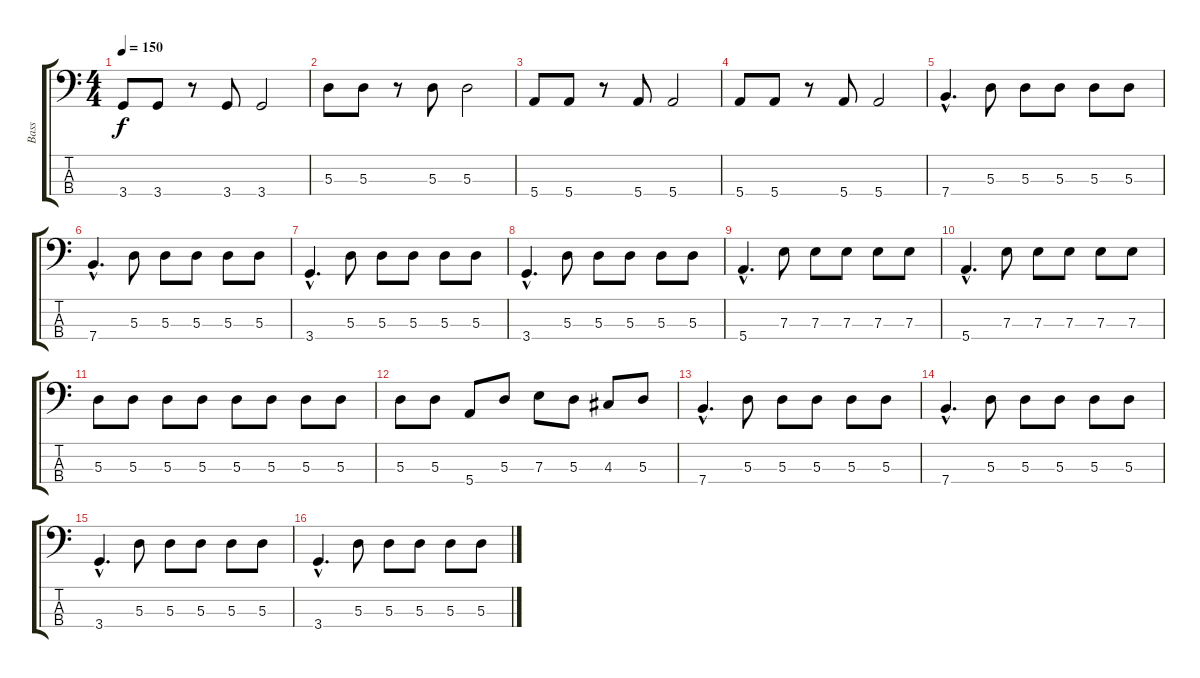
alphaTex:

\track ("Bass" "Bass") {instrument electricbasspick}
\staff {score tabs}
\tuning (G2 D2 A1 E1) {hide}
\ts (4 4)
\tempo 150
\clef f4
\ks c
3.4.8{dy f} 3.4.8 r.8 3.4.8 3.4.2 |
5.3.8 5.3.8 r.8 5.3.8 5.3.2 |
5.4.8 5.4.8 r.8 5.4.8 5.4.2 |
5.4.8 5.4.8 r.8 5.4.8 5.4.2 |
7.4{hac}.4{d} 5.3.8 5.3.8 5.3.8 5.3.8 5.3.8 |
7.4{hac}.4{d} 5.3.8 5.3.8 5.3.8 5.3.8 5.3.8 |
3.4{hac}.4{d} 5.3.8 5.3.8 5.3.8 5.3.8 5.3.8 |
3.4{hac}.4{d} 5.3.8 5.3.8 5.3.8 5.3.8 5.3.8 |
5.4{hac}.4{d} 7.3.8 7.3.8 7.3.8 7.3.8 7.3.8 |
5.4{hac}.4{d} 7.3.8 7.3.8 7.3.8 7.3.8 7.3.8 |
5.3.8 5.3.8 5.3.8 5.3.8 5.3.8 5.3.8 5.3.8 5.3.8 |
5.3.8 5.3.8 5.4.8 5.3.8 7.3.8 5.3.8 4.3.8 5.3.8 |
7.4{hac}.4{d} 5.3.8 5.3.8 5.3.8 5.3.8 5.3.8 |
7.4{hac}.4{d} 5.3.8 5.3.8 5.3.8 5.3.8 5.3.8 |
3.4{hac}.4{d} 5.3.8 5.3.8 5.3.8 5.3.8 5.3.8 |
3.4{hac}.4{d} 5.3.8 5.3.8 5.3.8 5.3.8 5.3.8
